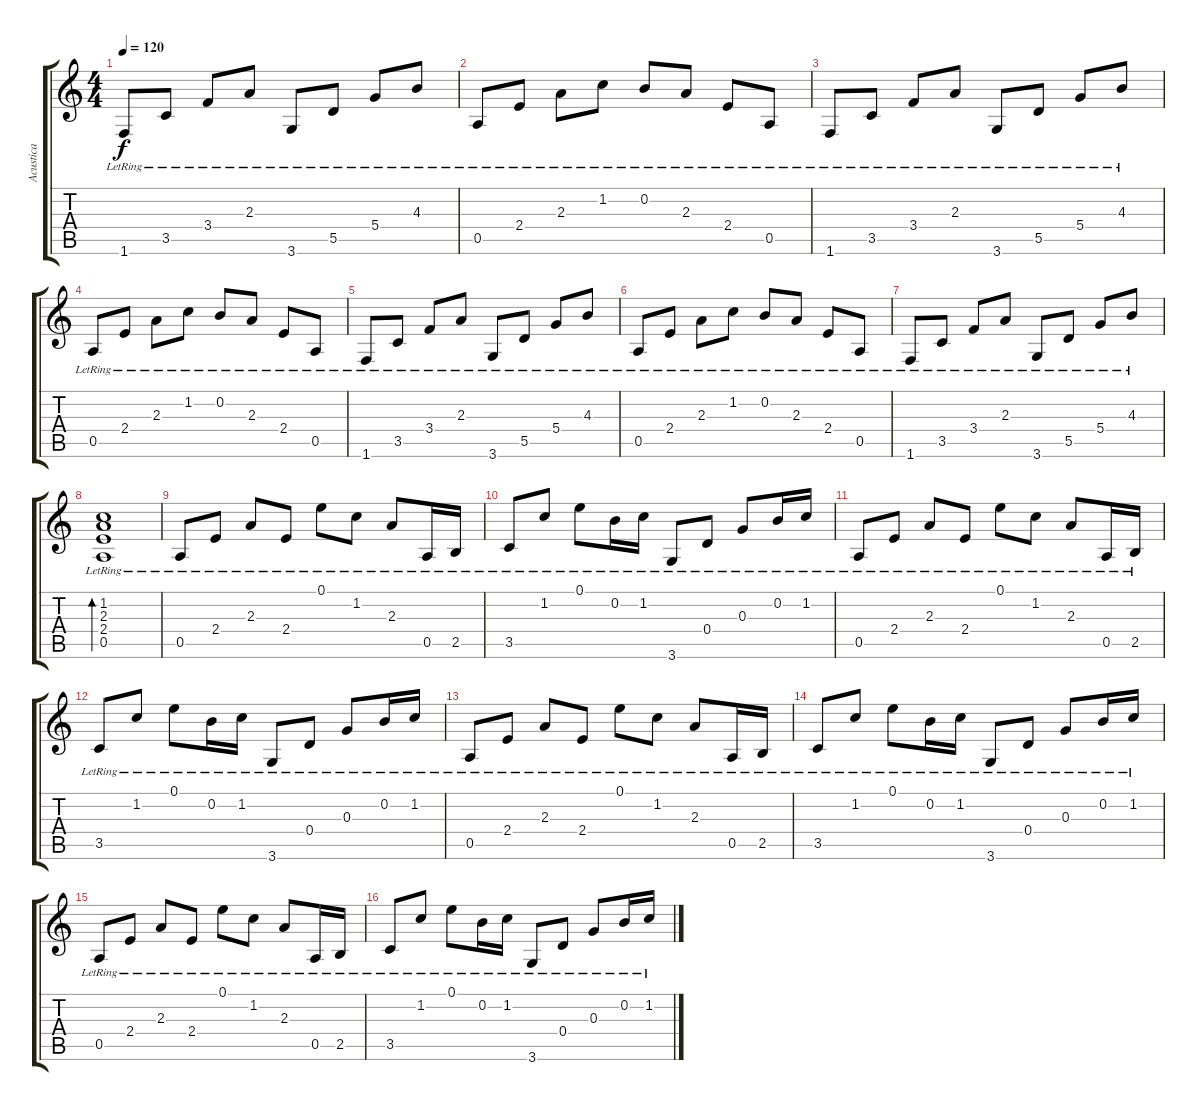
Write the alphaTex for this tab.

\track ("Acustica" "Acustica") {instrument acousticguitarsteel}
\staff {score tabs}
\tuning (E4 B3 G3 D3 A2 E2) {hide}
\ts (4 4)
\tempo 120
\clef g2
\ks c
1.6{lr}.8{dy f} 3.5{lr}.8 3.4{lr}.8 2.3{lr}.8 3.6{lr}.8 5.5{lr}.8 5.4{lr}.8 4.3{lr}.8 |
0.5{lr}.8 2.4{lr}.8 2.3{lr}.8 1.2{lr}.8 0.2{lr}.8 2.3{lr}.8 2.4{lr}.8 0.5{lr}.8 |
1.6{lr}.8 3.5{lr}.8 3.4{lr}.8 2.3{lr}.8 3.6{lr}.8 5.5{lr}.8 5.4{lr}.8 4.3{lr}.8 |
0.5{lr}.8 2.4{lr}.8 2.3{lr}.8 1.2{lr}.8 0.2{lr}.8 2.3{lr}.8 2.4{lr}.8 0.5{lr}.8 |
1.6{lr}.8 3.5{lr}.8 3.4{lr}.8 2.3{lr}.8 3.6{lr}.8 5.5{lr}.8 5.4{lr}.8 4.3{lr}.8 |
0.5{lr}.8 2.4{lr}.8 2.3{lr}.8 1.2{lr}.8 0.2{lr}.8 2.3{lr}.8 2.4{lr}.8 0.5{lr}.8 |
1.6{lr}.8 3.5{lr}.8 3.4{lr}.8 2.3{lr}.8 3.6{lr}.8 5.5{lr}.8 5.4{lr}.8 4.3{lr}.8 |
(1.2{lr} 2.3{lr} 2.4{lr} 0.5{lr}).1{bd 240} |
0.5{lr}.8 2.4{lr}.8 2.3{lr}.8 2.4{lr}.8 0.1{lr}.8 1.2{lr}.8 2.3{lr}.8 0.5{lr}.16 2.5{lr}.16 |
3.5{lr}.8 1.2{lr}.8 0.1{lr}.8 0.2{lr}.16 1.2{lr}.16 3.6{lr}.8 0.4{lr}.8 0.3{lr}.8 0.2{lr}.16 1.2{lr}.16 |
0.5{lr}.8 2.4{lr}.8 2.3{lr}.8 2.4{lr}.8 0.1{lr}.8 1.2{lr}.8 2.3{lr}.8 0.5{lr}.16 2.5{lr}.16 |
3.5{lr}.8 1.2{lr}.8 0.1{lr}.8 0.2{lr}.16 1.2{lr}.16 3.6{lr}.8 0.4{lr}.8 0.3{lr}.8 0.2{lr}.16 1.2{lr}.16 |
0.5{lr}.8 2.4{lr}.8 2.3{lr}.8 2.4{lr}.8 0.1{lr}.8 1.2{lr}.8 2.3{lr}.8 0.5{lr}.16 2.5{lr}.16 |
3.5{lr}.8 1.2{lr}.8 0.1{lr}.8 0.2{lr}.16 1.2{lr}.16 3.6{lr}.8 0.4{lr}.8 0.3{lr}.8 0.2{lr}.16 1.2{lr}.16 |
0.5{lr}.8 2.4{lr}.8 2.3{lr}.8 2.4{lr}.8 0.1{lr}.8 1.2{lr}.8 2.3{lr}.8 0.5{lr}.16 2.5{lr}.16 |
3.5{lr}.8 1.2{lr}.8 0.1{lr}.8 0.2{lr}.16 1.2{lr}.16 3.6{lr}.8 0.4{lr}.8 0.3{lr}.8 0.2{lr}.16 1.2{lr}.16
